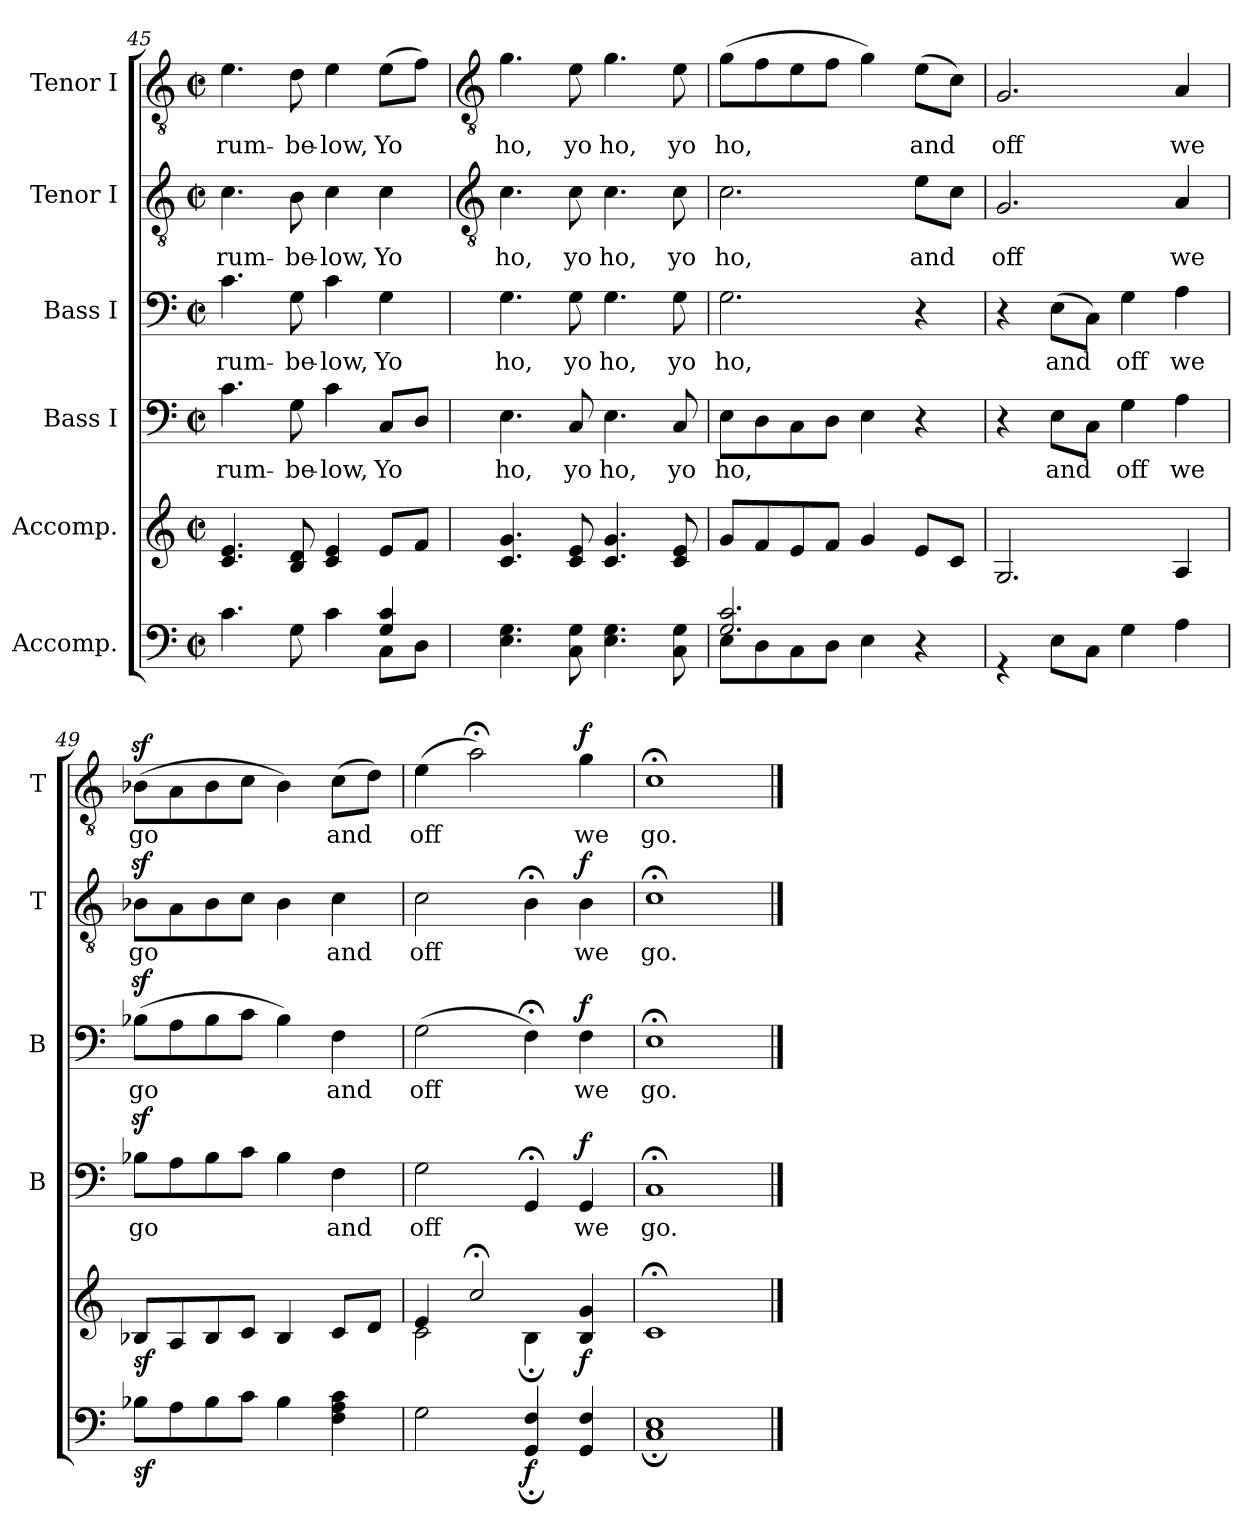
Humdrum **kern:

**kern	**dynam	**kern	**dynam	**kern	**text	**dynam	**kern	**text	**dynam	**kern	**text	**dynam	**kern	**text	**dynam
*part6	*part6	*part5	*part5	*part4	*part4	*part4	*part3	*part3	*part3	*part2	*part2	*part2	*part1	*part1	*part1
*staff6	*staff6	*staff5	*staff5	*staff4	*staff4	*staff4	*staff3	*staff3	*staff3	*staff2	*staff2	*staff2	*staff1	*staff1	*staff1
*I"Accomp.	*	*I"Accomp.	*	*I"Bass I	*	*	*I"Bass I	*	*	*I"Tenor I	*	*	*I"Tenor I	*	*
*	*	*	*	*I'B	*	*	*I'B	*	*	*I'T	*	*	*I'T	*	*
*clefF4	*	*clefG2	*	*clefF4	*	*	*clefF4	*	*	*clefGv2	*	*	*clefGv2	*	*
*k[]	*	*k[]	*	*k[]	*	*	*k[]	*	*	*k[]	*	*	*k[]	*	*
*C:	*	*C:	*	*C:	*	*	*C:	*	*	*C:	*	*	*C:	*	*
*M2/2	*	*M2/2	*	*M2/2	*	*	*M2/2	*	*	*M2/2	*	*	*M2/2	*	*
*met(c|)	*	*met(c|)	*	*met(c|)	*	*	*met(c|)	*	*	*met(c|)	*	*	*met(c|)	*	*
=45	=45	=45	=45	=45	=45	=45	=45	=45	=45	=45	=45	=45	=45	=45	=45
*^	*	*	*	*	*	*	*	*	*	*	*	*	*	*	*
!	!	!	!	!	!	!LO:LY:b	!	!	!LO:LY:b	!	!	!LO:LY:b	!	!	!LO:LY:b	!
2.ryy	4.c\	.	4.c 4.e	.	4.c	rum-	.	4.c	rum-	.	4.c	rum-	.	4.e	rum-	.
!	!	!	!	!	!	!LO:LY:b	!	!	!LO:LY:b	!	!	!LO:LY:b	!	!	!LO:LY:b	!
.	8G\	.	8B 8d	.	8G	-be-	.	8G	-be-	.	8B	-be-	.	8d	-be-	.
!	!	!	!	!	!	!LO:LY:b	!	!	!LO:LY:b	!	!	!LO:LY:b	!	!	!LO:LY:b	!
.	4c\	.	4c 4e	.	4c	-low,	.	4c	-low,	.	4c	-low,	.	4e	-low,	.
!	!	!	!	!	!	!LO:LY:b	!	!	!LO:LY:b	!	!	!LO:LY:b	!	!	!LO:LY:b	!
4G/ 4c/	8C\L	.	8eL	.	8CL	Yo	.	4G	Yo	.	4c	Yo	.	(>8eL	Yo	.
.	8D\J	.	8fJ	.	8DJ	.	.	.	.	.	.	.	.	8fJ)	.	.
!!LO:LB:g=z
=46	=46	=46	=46	=46	=46	=46	=46	=46	=46	=46	=46	=46	=46	=46	=46	=46
*	*	*	*	*	*	*	*	*	*	*	*clefGv2	*	*	*clefGv2	*	*
*	*	*	*^	*	*	*	*	*	*	*	*	*	*	*	*	*
!	!	!	!	!	!	!	!LO:LY:b	!	!	!LO:LY:b	!	!	!LO:LY:b	!	!	!LO:LY:b	!
1ryy	4.E\ 4.G\	.	4.c/ 4.g/	1ryy	.	4.E	ho,	.	4.G	ho,	.	4.c	ho,	.	4.g	ho,	.
!	!	!	!	!	!	!	!LO:LY:b	!	!	!LO:LY:b	!	!	!LO:LY:b	!	!	!LO:LY:b	!
.	8C\ 8G\	.	8c/ 8e/	.	.	8C	yo	.	8G	yo	.	8c	yo	.	8e	yo	.
!	!	!	!	!	!	!	!LO:LY:b	!	!	!LO:LY:b	!	!	!LO:LY:b	!	!	!LO:LY:b	!
.	4.E\ 4.G\	.	4.c/ 4.g/	.	.	4.E	ho,	.	4.G	ho,	.	4.c	ho,	.	4.g	ho,	.
!	!	!	!	!	!	!	!LO:LY:b	!	!	!LO:LY:b	!	!	!LO:LY:b	!	!	!LO:LY:b	!
.	8C\ 8G\	.	8c/ 8e/	.	.	8C	yo	.	8G	yo	.	8c	yo	.	8e	yo	.
=47	=47	=47	=47	=47	=47	=47	=47	=47	=47	=47	=47	=47	=47	=47	=47	=47	=47
!	!	!	!	!	!	!	!LO:LY:b	!	!	!LO:LY:b	!	!	!LO:LY:b	!	!	!LO:LY:b	!
2.G/ 2.c/	8E\L	.	8g/L	1ryy	.	8EL	ho,	.	2.G	ho,	.	2.c	ho,	.	(>8gL	ho,	.
.	8D\	.	8f/	.	.	8D	.	.	.	.	.	.	.	.	8f	.	.
.	8C\	.	8e/	.	.	8C	.	.	.	.	.	.	.	.	8e	.	.
.	8D\J	.	8f/J	.	.	8DJ	.	.	.	.	.	.	.	.	8fJ	.	.
.	4E\	.	4g/	.	.	4E	.	.	.	.	.	.	.	.	4g)	.	.
!	!	!	!	!	!	!	!	!	!	!	!	!	!LO:LY:b	!	!	!LO:LY:b	!
4ryy	4r	.	8e/L	.	.	4r	.	.	4r	.	.	8eL	and	.	(>8eL	and	.
.	.	.	8c/J	.	.	.	.	.	.	.	.	8cJ	.	.	8cJ)	.	.
=48	=48	=48	=48	=48	=48	=48	=48	=48	=48	=48	=48	=48	=48	=48	=48	=48	=48
!	!	!	!	!	!	!	!	!	!	!	!	!	!LO:LY:b	!	!	!LO:LY:b	!
1ryy	4r	.	2.G/	1ryy	.	4r	.	.	4r	.	.	2.G	off	.	2.G	off	.
!	!	!	!	!	!	!	!LO:LY:b	!	!	!LO:LY:b	!	!	!	!	!	!	!
.	8E\L	.	.	.	.	8EL	and	.	(>8EL	and	.	.	.	.	.	.	.
.	8C\J	.	.	.	.	8CJ	.	.	8CJ)	.	.	.	.	.	.	.	.
!	!	!	!	!	!	!	!LO:LY:b	!	!	!LO:LY:b	!	!	!	!	!	!	!
.	4G\	.	.	.	.	4G	off	.	4G	off	.	.	.	.	.	.	.
!	!	!	!	!	!	!	!LO:LY:b	!	!	!LO:LY:b	!	!	!LO:LY:b	!	!	!LO:LY:b	!
.	4A\	.	4A/	.	.	4A	we	.	4A	we	.	4A	we	.	4A	we	.
=49	=49	=49	=49	=49	=49	=49	=49	=49	=49	=49	=49	=49	=49	=49	=49	=49	=49
!	!	!LO:DY:b	!	!	!LO:DY:b	!	!LO:LY:b	!	!	!LO:LY:b	!	!	!LO:LY:b	!	!	!LO:LY:b	!
1ryy	8B-X\L	sf	8B-X/L	1ryy	sf	8B-Xz<L	go	.	(>8B-Xz<L	go	.	8B-Xz<L	go	.	(>8B-Xz<L	go	.
.	8A\	.	8A/	.	.	8A	.	.	8A	.	.	8A	.	.	8A	.	.
.	8B-\	.	8B-/	.	.	8B-	.	.	8B-	.	.	8B-	.	.	8B-	.	.
.	8c\J	.	8c/J	.	.	8cJ	.	.	8cJ	.	.	8cJ	.	.	8cJ	.	.
.	4B-\	.	4B-/	.	.	4B-	.	.	4B-)	.	.	4B-	.	.	4B-)	.	.
!	!	!	!	!	!	!	!LO:LY:b	!	!	!LO:LY:b	!	!	!LO:LY:b	!	!	!LO:LY:b	!
.	4F\ 4A\ 4c\	.	8c/L	.	.	4F	and	.	4F	and	.	4c	and	.	(>8cL	and	.
.	.	.	8d/J	.	.	.	.	.	.	.	.	.	.	.	8dJ)	.	.
=50	=50	=50	=50	=50	=50	=50	=50	=50	=50	=50	=50	=50	=50	=50	=50	=50	=50
!	!	!	!	!	!	!	!LO:LY:b	!	!	!LO:LY:b	!	!	!LO:LY:b	!	!	!LO:LY:b	!
*	*	*	*	*	*	*	*	*	*	*	*	*	*	*	*^	*	*
1ryy	2G\	.	4e/	2c\	.	2G	off	.	(>2G	off	.	2c	off	.	(>4e	2ryy	off	.
.	.	.	2cc;</	.	.	.	.	.	.	.	.	.	.	.	2a;<)	.	.	.
!	!	!LO:DY:b	!	!	!	!	!	!	!	!	!	!	!	!	!	!	!	!
.	4GG/; 4F/;	f	.	4B;\	.	4GG;<	.	.	4F;<)	.	.	4B;<	.	.	.	2ryy	.	.
!	!	!	!	!	!LO:DY:b	!	!LO:LY:b	!LO:DY:b	!	!LO:LY:b	!LO:DY:b	!	!LO:LY:b	!LO:DY:b	!	!	!LO:LY:b	!LO:DY:b
.	4GG/ 4F/	.	4B/ 4g/	4ryy	f	4GG	we	f	4F	we	f	4B	we	f	4g	.	we	f
=51	=51	=51	=51	=51	=51	=51	=51	=51	=51	=51	=51	=51	=51	=51	=51	=51	=51	=51
!	!	!	!	!	!	!	!LO:LY:b	!	!	!LO:LY:b	!	!	!LO:LY:b	!	!	!	!LO:LY:b	!
*	*	*	*	*	*	*	*	*	*	*	*	*	*	*	*v	*v	*	*
1ryy	1C/; 1E/;	.	1c;</	1ryy	.	1C;<	go.	.	1E;<	go.	.	1c;<	go.	.	1c;<	go.	.
*v	*v	*	*	*	*	*	*	*	*	*	*	*	*	*	*	*	*
*	*	*v	*v	*	*	*	*	*	*	*	*	*	*	*	*	*
==	==	==	==	==	==	==	==	==	==	==	==	==	==	==	==
*-	*-	*-	*-	*-	*-	*-	*-	*-	*-	*-	*-	*-	*-	*-	*-
